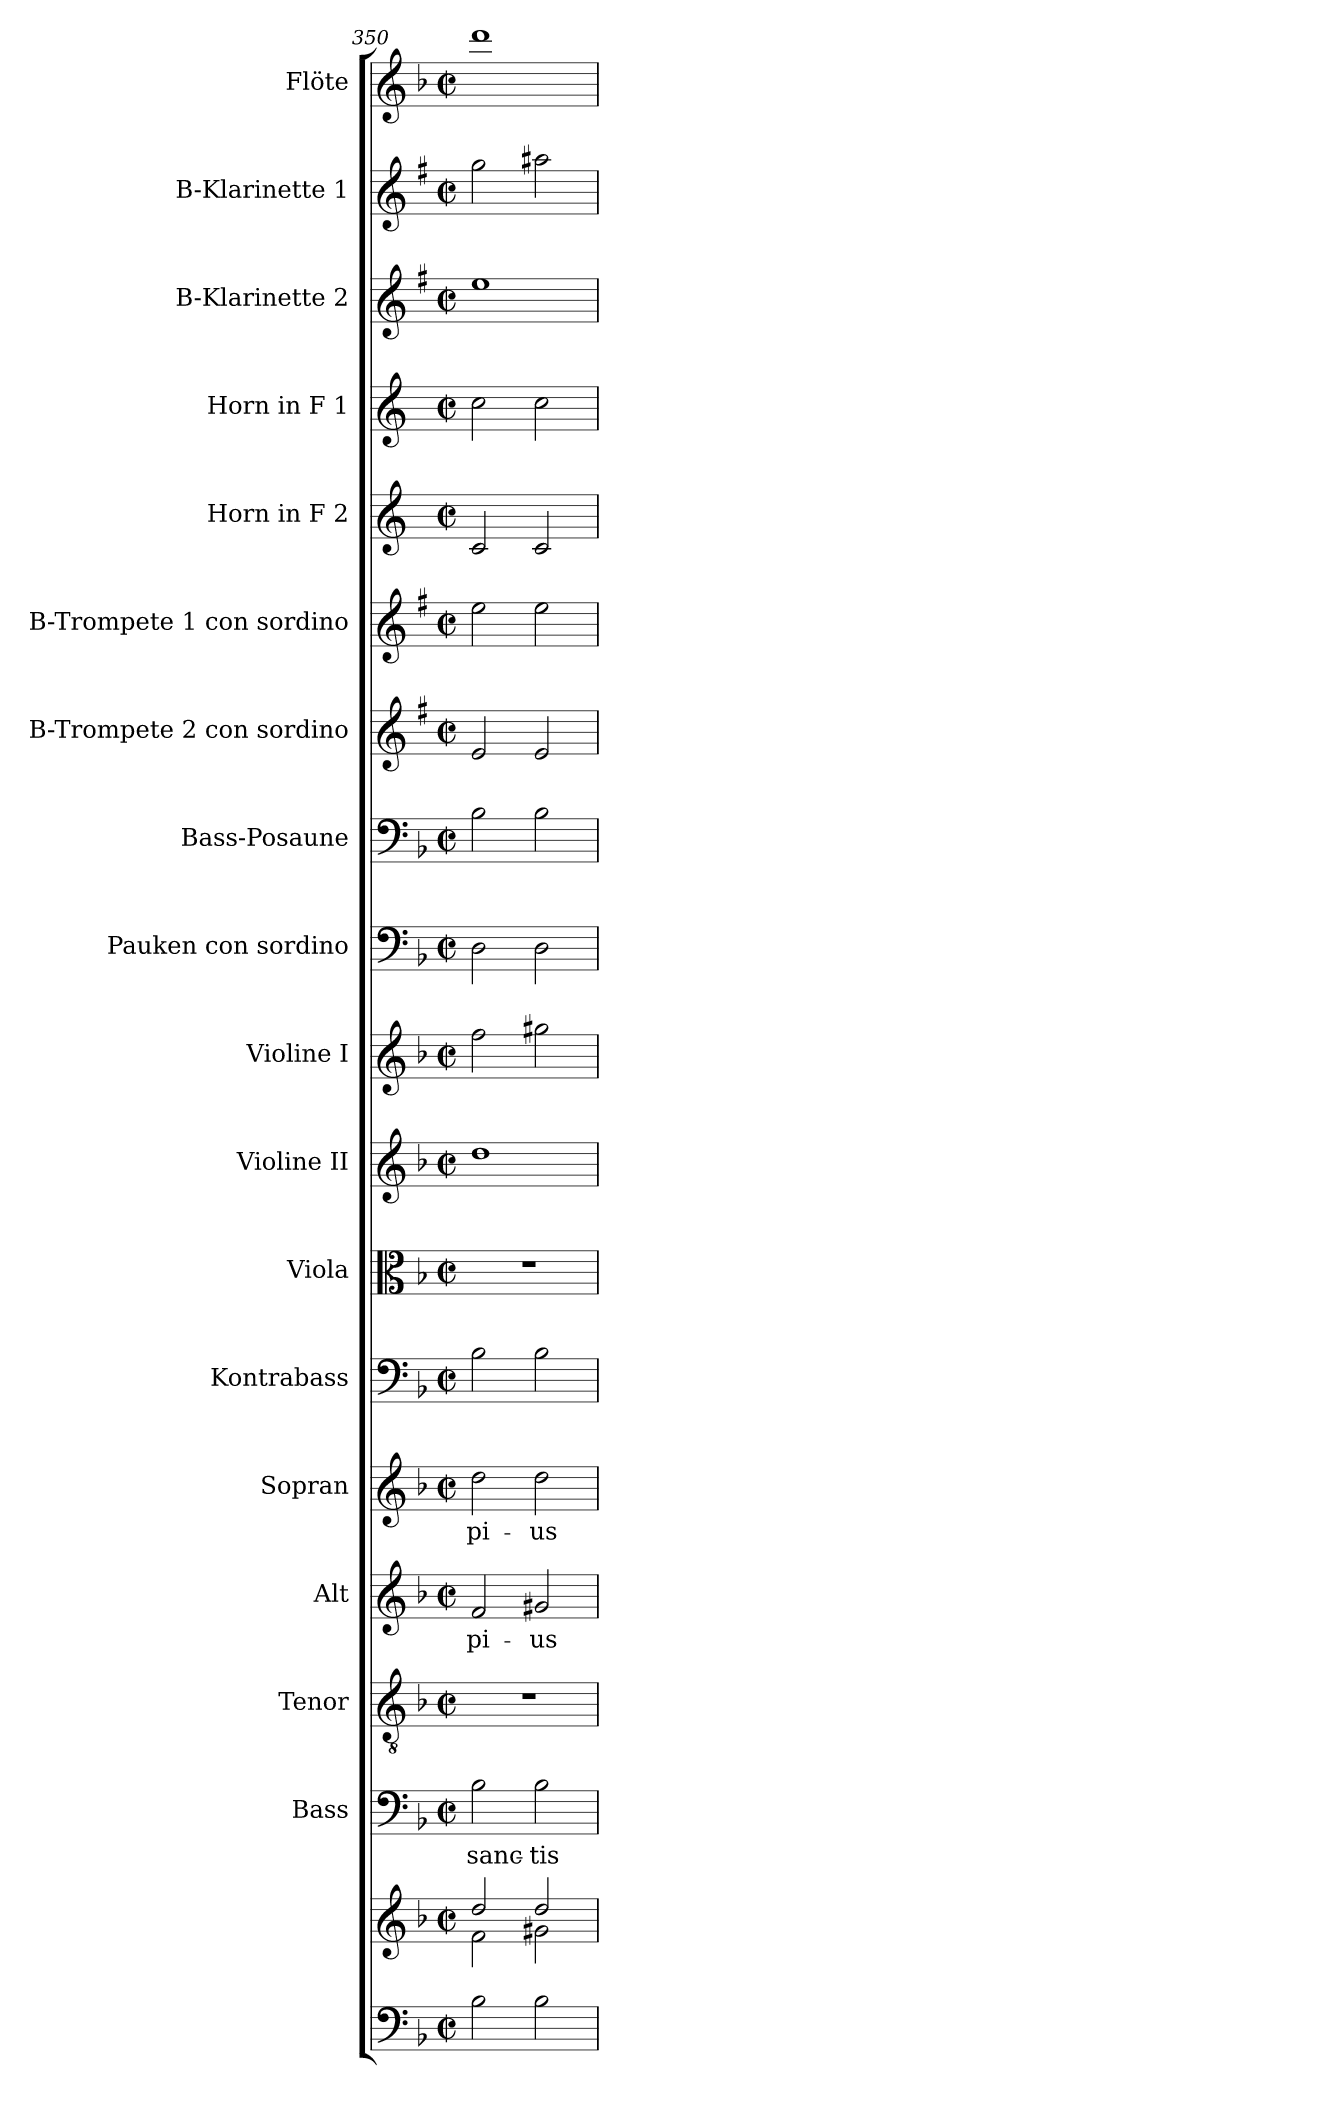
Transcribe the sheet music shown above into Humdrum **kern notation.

**kern	**kern	**kern	**text	**kern	**kern	**text	**kern	**text	**kern	**kern	**kern	**kern	**kern	**kern	**kern	**kern	**kern	**kern	**kern	**kern	**kern
*part18	*part18	*part17	*part17	*part16	*part15	*part15	*part14	*part14	*part13	*part12	*part11	*part10	*part9	*part8	*part7	*part6	*part5	*part4	*part3	*part2	*part1
*staff19	*staff18	*staff17	*staff17	*staff16	*staff15	*staff15	*staff14	*staff14	*staff13	*staff12	*staff11	*staff10	*staff9	*staff8	*staff7	*staff6	*staff5	*staff4	*staff3	*staff2	*staff1
*	*	*I"Bass	*	*I"Tenor	*I"Alt	*	*I"Sopran	*	*I"Kontrabass	*I"Viola	*I"Violine II	*I"Violine I	*I"Pauken con sordino	*I"Bass-Posaune	*I"B-Trompete 2 con sordino	*I"B-Trompete 1 con sordino	*I"Horn in F 2	*I"Horn in F 1	*I"B-Klarinette 2	*I"B-Klarinette 1	*I"Flöte
*	*	*I'B.	*	*I'T.	*I'A.	*	*I'S.	*	*I'Kb.	*I'Vla.	*I'Vl. II	*I'Vl. I	*I'Pk.	*I'B. Pos.	*I'B Trp. 2	*I'B Trp. 1	*	*	*I'B Kl. 2	*I'B Kl. 1	*I'Fl.
*clefF4	*clefG2	*clefF4	*	*clefGv2	*clefG2	*	*clefG2	*	*clefF4	*clefC3	*clefG2	*clefG2	*clefF4	*clefF4	*clefG2	*clefG2	*clefG2	*clefG2	*clefG2	*clefG2	*clefG2
*	*	*	*	*	*	*	*	*	*ITrd7c12	*	*	*	*	*	*ITrd1c2	*ITrd1c2	*ITrd4c7	*ITrd4c7	*ITrd1c2	*ITrd1c2	*
*k[b-]	*k[b-]	*k[b-]	*	*k[b-]	*k[b-]	*	*k[b-]	*	*k[b-]	*k[b-]	*k[b-]	*k[b-]	*k[b-]	*k[b-]	*k[b-]	*k[b-]	*k[b-]	*k[b-]	*k[b-]	*k[b-]	*k[b-]
*F:	*F:	*F:	*	*F:	*F:	*	*F:	*	*F:	*F:	*F:	*F:	*F:	*F:	*F:	*F:	*F:	*F:	*F:	*F:	*F:
*M2/2	*M2/2	*M2/2	*	*M2/2	*M2/2	*	*M2/2	*	*M2/2	*M2/2	*M2/2	*M2/2	*M2/2	*M2/2	*M2/2	*M2/2	*M2/2	*M2/2	*M2/2	*M2/2	*M2/2
*met(c|)	*met(c|)	*met(c|)	*	*met(c|)	*met(c|)	*	*met(c|)	*	*met(c|)	*met(c|)	*met(c|)	*met(c|)	*met(c|)	*met(c|)	*met(c|)	*met(c|)	*met(c|)	*met(c|)	*met(c|)	*met(c|)	*met(c|)
=350	=350	=350	=350	=350	=350	=350	=350	=350	=350	=350	=350	=350	=350	=350	=350	=350	=350	=350	=350	=350	=350
*	*^	*	*	*	*	*	*	*	*	*	*	*	*	*	*	*	*	*	*	*	*
!	!	!	!	!LO:LY:b	!	!	!LO:LY:b	!	!LO:LY:b	!	!	!	!	!	!	!	!	!	!	!	!	!
2B-\	2dd/	2f\	2B-\	sanc-	1r	2f/	pi-	2dd\	pi-	2BB-\	1r	1dd	2ff\	2D\	2B-\	2d/	2dd\	2F/	2f\	1dd	2ff\	1ddd
!	!	!	!	!LO:LY:b	!	!	!LO:LY:b	!	!LO:LY:b	!	!	!	!	!	!	!	!	!	!	!	!	!
2B-\	2dd/	2g#X\	2B-\	-tis	.	2g#X/	-us	2dd\	-us	2BB-\	.	.	2gg#X\	2D\	2B-\	2d/	2dd\	2F/	2f\	.	2gg#X\	.
*	*v	*v	*	*	*	*	*	*	*	*	*	*	*	*	*	*	*	*	*	*	*	*
=	=	=	=	=	=	=	=	=	=	=	=	=	=	=	=	=	=	=	=	=	=
*-	*-	*-	*-	*-	*-	*-	*-	*-	*-	*-	*-	*-	*-	*-	*-	*-	*-	*-	*-	*-	*-
